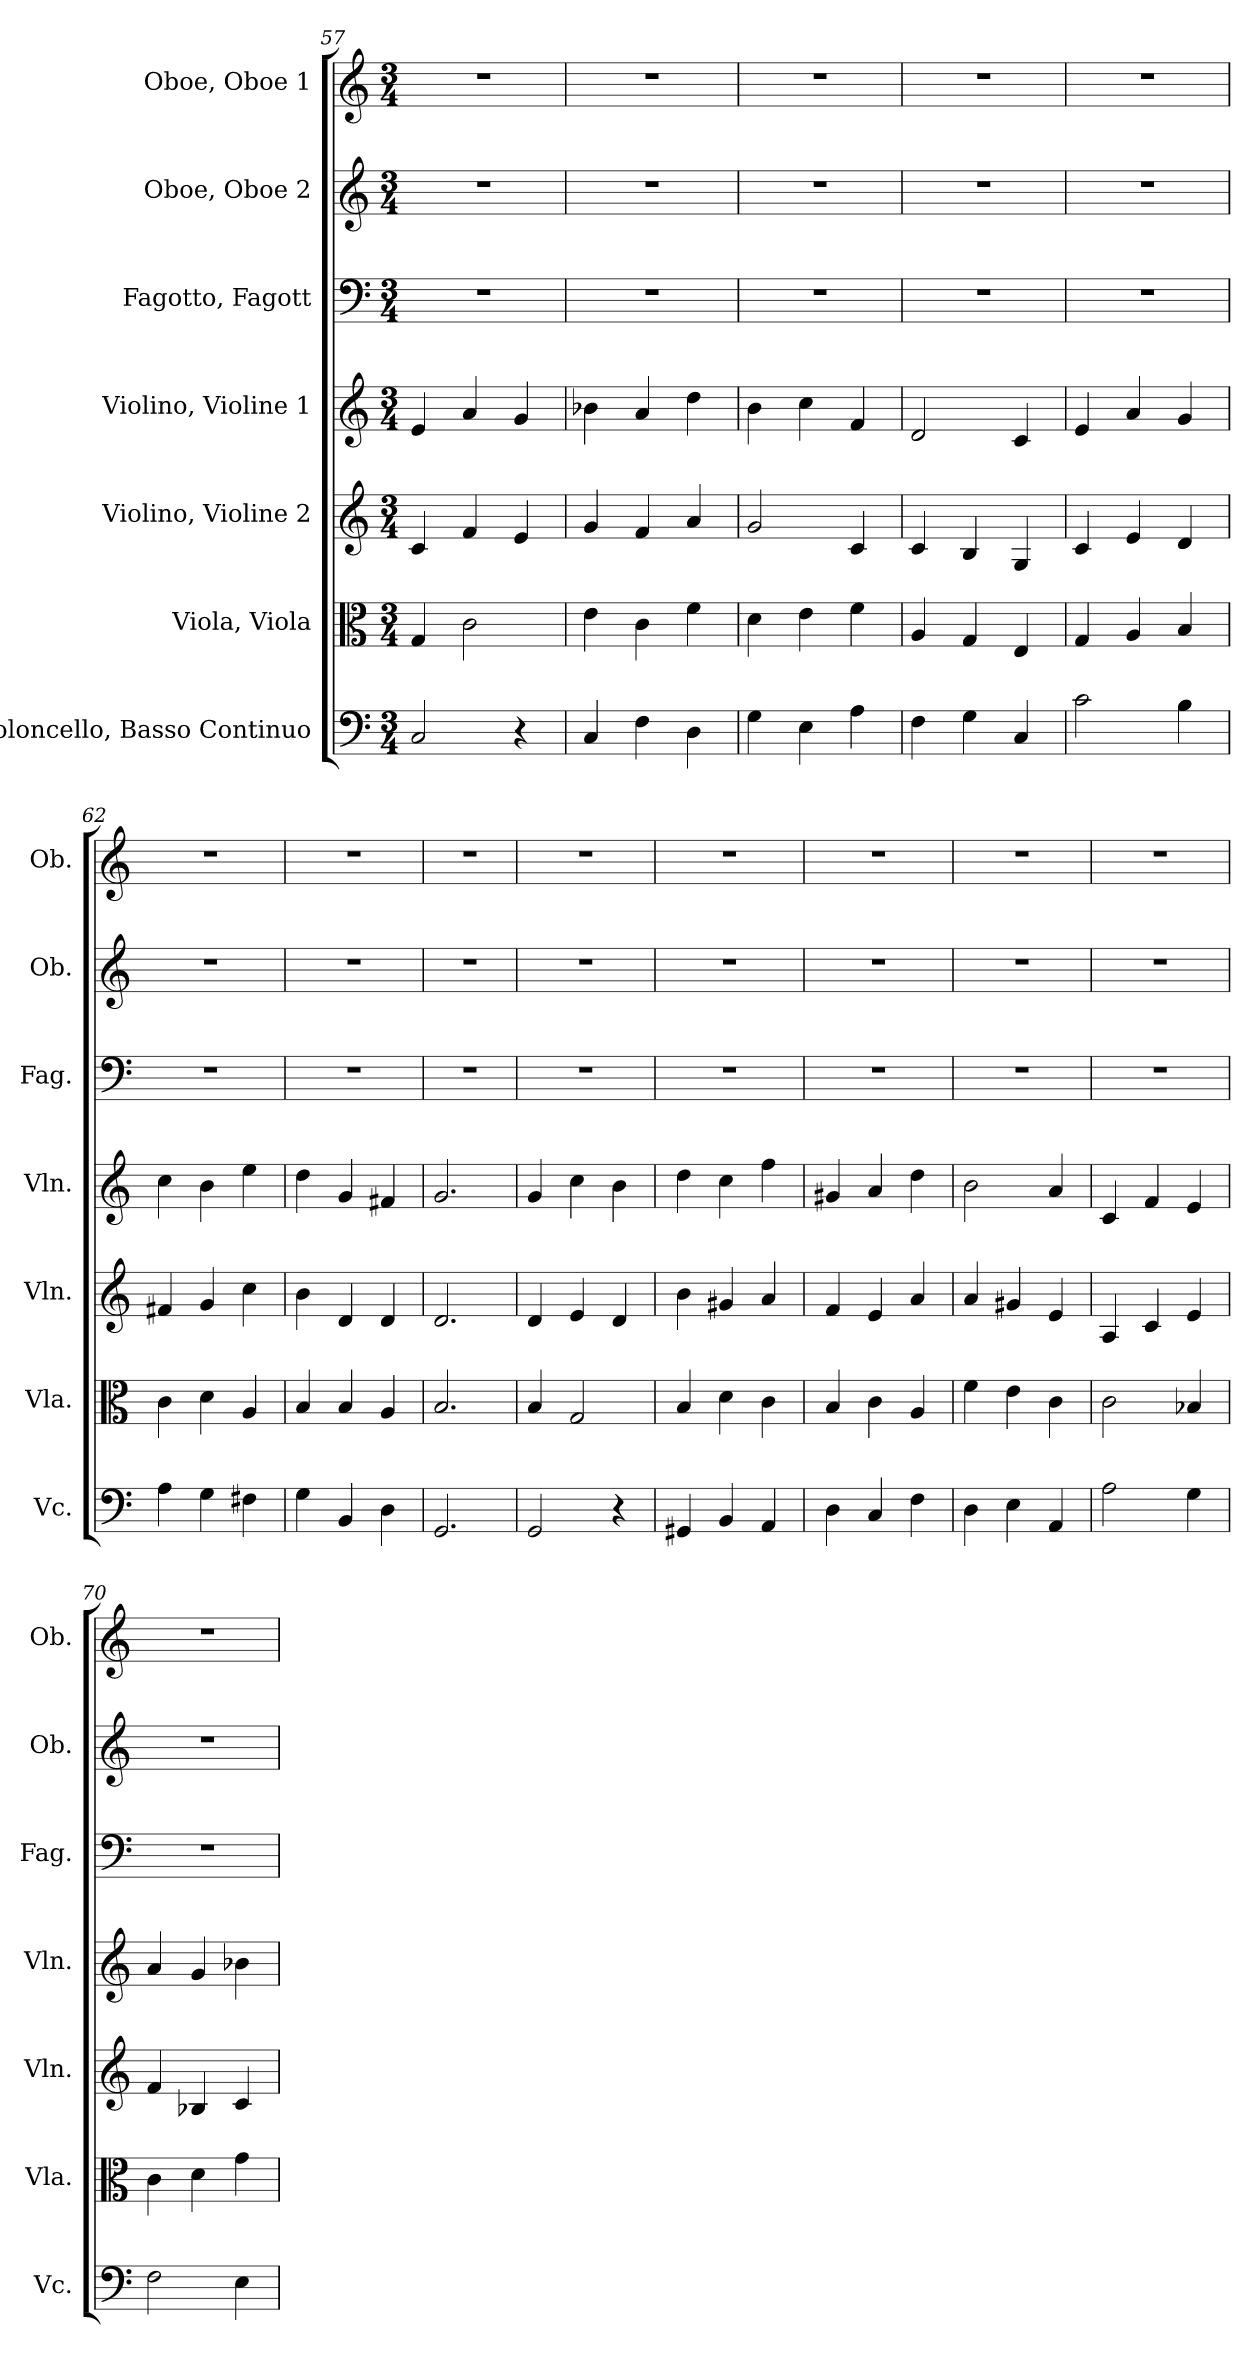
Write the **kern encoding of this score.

**kern	**kern	**kern	**kern	**kern	**kern	**kern
*part7	*part6	*part5	*part4	*part3	*part2	*part1
*staff7	*staff6	*staff5	*staff4	*staff3	*staff2	*staff1
*I"Violoncello, Basso Continuo	*I"Viola, Viola	*I"Violino, Violine 2	*I"Violino, Violine 1	*I"Fagotto, Fagott	*I"Oboe, Oboe 2	*I"Oboe, Oboe 1
*I'Vc.	*I'Vla.	*I'Vln.	*I'Vln.	*I'Fag.	*I'Ob.	*I'Ob.
*clefF4	*clefC3	*clefG2	*clefG2	*clefF4	*clefG2	*clefG2
*k[]	*k[]	*k[]	*k[]	*k[]	*k[]	*k[]
*M3/4	*M3/4	*M3/4	*M3/4	*M3/4	*M3/4	*M3/4
=57	=57	=57	=57	=57	=57	=57
2C/	4G/	4c/	4e/	2.r	2.r	2.r
.	2c\	4f/	4a/	.	.	.
4r	.	4e/	4g/	.	.	.
=58	=58	=58	=58	=58	=58	=58
4C/	4e\	4g/	4b-X\	2.r	2.r	2.r
4F\	4c\	4f/	4a/	.	.	.
4D\	4f\	4a/	4dd\	.	.	.
=59	=59	=59	=59	=59	=59	=59
4G\	4d\	2g/	4b\	2.r	2.r	2.r
4E\	4e\	.	4cc\	.	.	.
4A\	4f\	4c/	4f/	.	.	.
=60	=60	=60	=60	=60	=60	=60
4F\	4A/	4c/	2d/	2.r	2.r	2.r
4G\	4G/	4B/	.	.	.	.
4C/	4E/	4G/	4c/	.	.	.
=61	=61	=61	=61	=61	=61	=61
2c\	4G/	4c/	4e/	2.r	2.r	2.r
.	4A/	4e/	4a/	.	.	.
4B\	4B/	4d/	4g/	.	.	.
=62	=62	=62	=62	=62	=62	=62
4A\	4c\	4f#X/	4cc\	2.r	2.r	2.r
4G\	4d\	4g/	4b\	.	.	.
4F#X\	4A/	4cc\	4ee\	.	.	.
=63	=63	=63	=63	=63	=63	=63
4G\	4B/	4b\	4dd\	2.r	2.r	2.r
4BB/	4B/	4d/	4g/	.	.	.
4D\	4A/	4d/	4f#X/	.	.	.
=64	=64	=64	=64	=64	=64	=64
2.GG/	2.B/	2.d/	2.g/	2.r	2.r	2.r
=65	=65	=65	=65	=65	=65	=65
2GG/	4B/	4d/	4g/	2.r	2.r	2.r
.	2G/	4e/	4cc\	.	.	.
4r	.	4d/	4b\	.	.	.
=66	=66	=66	=66	=66	=66	=66
4GG#X/	4B/	4b\	4dd\	2.r	2.r	2.r
4BB/	4d\	4g#X/	4cc\	.	.	.
4AA/	4c\	4a/	4ff\	.	.	.
=67	=67	=67	=67	=67	=67	=67
4D\	4B/	4f/	4g#X/	2.r	2.r	2.r
4C/	4c\	4e/	4a/	.	.	.
4F\	4A/	4a/	4dd\	.	.	.
=68	=68	=68	=68	=68	=68	=68
4D\	4f\	4a/	2b\	2.r	2.r	2.r
4E\	4e\	4g#X/	.	.	.	.
4AA/	4c\	4e/	4a/	.	.	.
!!LO:LB:g=z
=69	=69	=69	=69	=69	=69	=69
2A\	2c\	4A/	4c/	2.r	2.r	2.r
.	.	4c/	4f/	.	.	.
4G\	4B-X/	4e/	4e/	.	.	.
=70	=70	=70	=70	=70	=70	=70
2F\	4c\	4f/	4a/	2.r	2.r	2.r
.	4d\	4B-X/	4g/	.	.	.
4E\	4g\	4c/	4b-X\	.	.	.
=	=	=	=	=	=	=
*-	*-	*-	*-	*-	*-	*-
